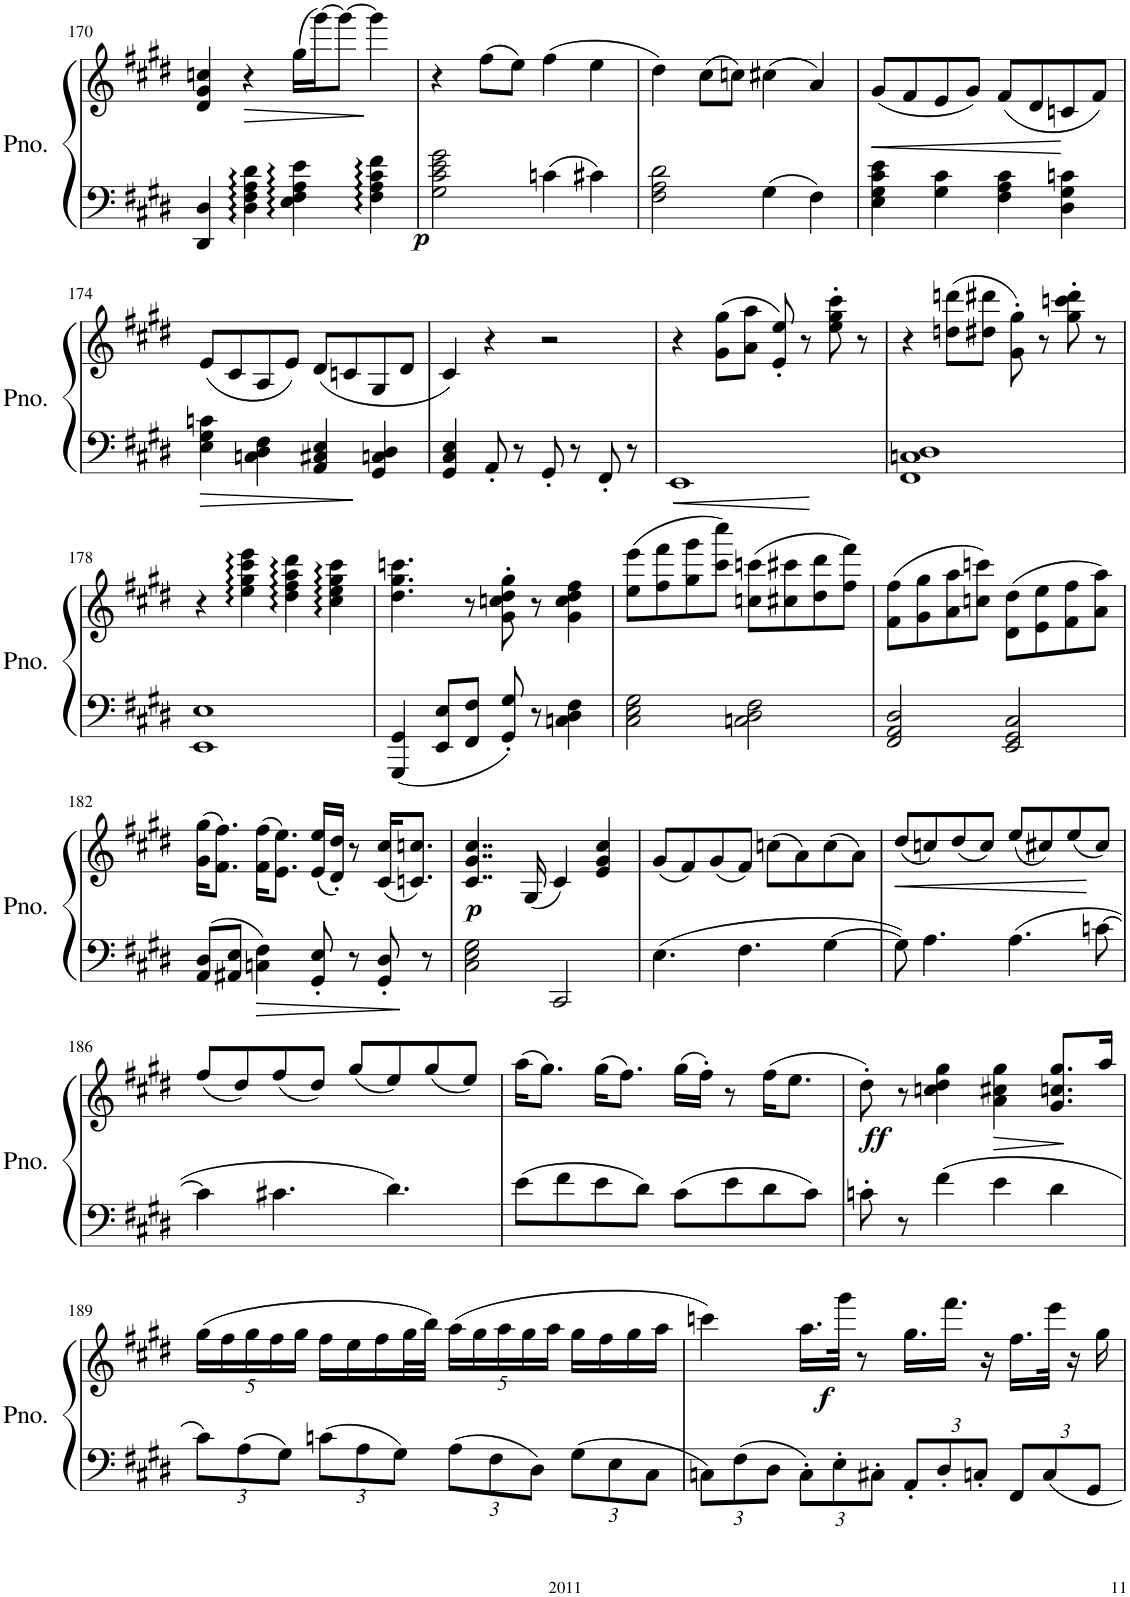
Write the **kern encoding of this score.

**kern	**kern	**dynam
*part1	*part1	*part1
*staff2	*staff1	*staff1/2
*I"Piano	*	*
*I'Pno.	*	*
!!LO:PB:g=z
*clefF4	*clefG2	*
*k[f#c#g#d#]	*k[f#c#g#d#]	*
*M4/4	*M4/4	*
=170	=170	=170
4DD#/ 4D#/	4d#/ 4g#/ 4ccn/	.
!	!	!LO:HP:b
4D#\ 4F#\ 4A\ 4d#\	4r	>
4E\ 4F#\ 4A\ 4e\	(16gg#\LL	.
.	[16ggg#\J)	.
.	8ggg#\J_	.
4F#\ 4A\ 4c#\ 4f#\	4ggg#\]	.
.	.	]
=171	=171	=171
!	!	!LO:DY:b=2
2G#\ 2c#\ 2e\ 2g#\	4r	p
.	(8ff#\L	.
.	8ee\J)	.
4cn\	(4ff#\	.
4c#X\	4ee\	.
=172	=172	=172
2F#\ 2A\ 2d#\	4dd#\)	.
.	(8cc#\L	.
.	8ccn\J)	.
4G#\	(4cc#X\	.
4F#\	4a/)	.
=173	=173	=173
!	!	!LO:HP:b
4E\ 4G#\ 4c#\ 4e\	(8g#/L	<
.	8f#/	.
4G#\ 4c#\	8e/	.
.	8g#/J)	.
4F#\ 4A\ 4c#\	(8f#/L	.
.	8d#/	.
4D#\ 4G#\ 4cn\	8cn/	.
.	8f#/J)	.
.	.	[
!!LO:LB:g=z
=174	=174	=174
4E\ 4G#\ 4cn\	(8e/L	.
.	8c#/	.
4Cn\ 4D#\ 4F#\	8A/	.
.	8e/J)	.
4AA/ 4C#X/ 4E/	(8d#/L	.
.	8cn/	.
4GG#/ 4Cn/ 4D#/	8G#/	.
.	8d#/J	.
=175	=175	=175
4GG#/ 4C#/ 4E/	4c#/)	.
8AA'/	4r	.
8r	.	.
8GG#'/	2r	.
8r	.	.
8FF#'/	.	.
8r	.	.
=176	=176	=176
1EE	4r	.
.	(8g#\ 8gg#\L	.
.	8a\ 8aa\J	.
.	8e/' 8ee/')	.
.	8r	.
.	8ee\' 8gg#\' 8ccc#\'	.
.	8r	.
=177	=177	=177
1FF# 1Cn 1D#	4r	.
.	(8ddn\ 8dddn\L	.
.	8dd#X\ 8ddd#X\J	.
.	8g#\' 8gg#\')	.
.	8r	.
.	8gg#\' 8cccn\' 8ddd#\'	.
.	8r	.
!!LO:LB:g=z
=178	=178	=178
1EE 1E	4r	.
.	4ee\ 4gg#\ 4ccc#\ 4eee\	.
.	4dd#\ 4ff#\ 4aa\ 4ddd#\	.
.	4cc#\ 4ee\ 4gg#\ 4ccc#\	.
=179	=179	=179
4GGG#/ 4GG#/	4.dd#\ 4.gg#\ 4.cccn\	.
8EE/ 8E/L	.	.
8FF#/ 8F#/J	8r	.
8GG#/' 8G#/'	8g#\' 8ccn\' 8dd#\' 8gg#\'	.
8r	8r	.
4Cn\ 4D#\ 4F#\	4g#\ 4cc\ 4dd#\ 4ff#\	.
=180	=180	=180
2C#\ 2E\ 2G#\	(8ee\ 8eee\L	.
.	8ff#\ 8fff#\	.
.	8gg#\ 8ggg#\	.
.	8ccc#\ 8cccc#\J)	.
2Cn\ 2D#\ 2F#\	(8ccn\ 8cccn\L	.
.	8cc#X\ 8ccc#X\	.
.	8dd#\ 8ddd#\	.
.	8ff#\ 8fff#\J)	.
=181	=181	=181
2FF#/ 2AA/ 2D#/	(8f#\ 8ff#\L	.
.	8g#\ 8gg#\	.
.	8a\ 8aa\	.
.	8ccn\ 8cccn\J)	.
2EE/ 2GG#/ 2C#/	(8d#\ 8dd#\L	.
.	8e\ 8ee\	.
.	8f#\ 8ff#\	.
.	8a\ 8aa\J)	.
!!LO:LB:g=z
=182	=182	=182
8AA/ 8D#/L	(16g#\ 16gg#\KL	.
.	8.f#\ 8.ff#\J)	.
8AA#X/ 8E/J	.	.
4Cn\ 4F#\	(16f#\ 16ff#\KL	.
.	8.e\ 8.ee\J)	.
8GG#/' 8E/'	(16e/ 16ee/LL	.
.	16d#/' 16dd#/'JJ)	.
8r	8r	.
8GG#/' 8D#/'	(16c#/ 16cc#/KL	.
.	8.cn/ 8.ccn/J)	.
8r	.	.
=183	=183	=183
!	!	!LO:DY:b
2C#\ 2E\ 2G#\	4..c#/ 4..g#/ 4..cc#/	p
.	(16G#/	.
2CC#/	4c#/)	.
.	4e/ 4g#/ 4cc#/	.
=184	=184	=184
4.E\	(8g#/L	.
.	8f#/)	.
.	(8g#/	.
4.F#\	8f#/J)	.
.	(8ccn\L	.
.	8a\)	.
[4G#\	(8cc\	.
.	8a\J)	.
=185	=185	=185
!	!	!LO:HP:b
8G#\]	(8dd#/L	<
4.A\	8ccn/)	.
.	(8dd#/	.
.	8cc/J)	.
4.A\	(8ee/L	.
.	8cc#X/)	.
.	(8ee/	.
[8cn\	8cc#/J)	.
.	.	[
!!LO:LB:g=z
=186	=186	=186
4c\]	(8ff#/L	.
.	8dd#/)	.
4.c#X\	(8ff#/	.
.	8dd#/J)	.
.	(8gg#/L	.
4.d#\	8ee/)	.
.	(8gg#/	.
.	8ee/J)	.
=187	=187	=187
8e\L	(16aa\KL	.
.	8.gg#\J)	.
8f#\	.	.
8e\	(16gg#\KL	.
.	8.ff#\J)	.
8d#\J	.	.
8c#\L	(16gg#\LL	.
.	16ff#'\JJ)	.
8e\	8r	.
8d#\	(16ff#\KL	.
.	8.ee\J	.
8c#\J	.	.
=188	=188	=188
8cn'\	8dd#'\)	.
8r	8r	.
!	!	!LO:DY:b
4f#\	4ccn\ 4dd#\ 4gg#\	ff
!	!	!LO:HP:b
4e\	4a\ 4cc#X\ 4gg#\	>
4d#\	8.g#/ 8.ccn/ 8.gg#/L	.
.	16aa/Jk	.
.	.	]
!!LO:LB:g=z
=189	=189	=189
*Xbrackettup	*Xbrackettup	*
12c#\L	(20gg#\LL	.
.	20ff#\	.
12A\	.	.
.	20gg#\	.
.	20ff#\	.
12G#\J	.	.
.	20gg#\JJ	.
12cn\L	16ff#\LL	.
.	16ee\	.
12A\	.	.
.	16ff#\	.
12G#\J	.	.
.	32gg#\L	.
.	32bb\JJJ)	.
12A\L	(20aa\LL	.
.	20gg#\	.
12F#\	.	.
.	20aa\	.
.	20gg#\	.
12D#\J	.	.
.	20aa\JJ	.
12G#\L	16gg#\LL	.
.	16ff#\	.
12E\	.	.
.	16gg#\	.
12C#\J	.	.
.	16aa\JJ	.
=190	=190	=190
12Cn\L	4cccn\)	.
12F#\	.	.
12D#\J	.	.
12C'\L	16.aa\LL	.
12E'\	.	.
!	!	!LO:DY:b
.	32ggg#\JJk	f
.	8r	.
12C#X'\J	.	.
12AA'/L	16.gg#\LL	.
12D#'/	.	.
.	16.fff#\JJ	.
12Cn'/J	.	.
.	16r	.
12FF#/L	16.ff#\LL	.
12C/	.	.
.	32eee\JJk	.
.	16r	.
12GG#/J	.	.
.	16gg#\	.
=	=	=
*-	*-	*-
